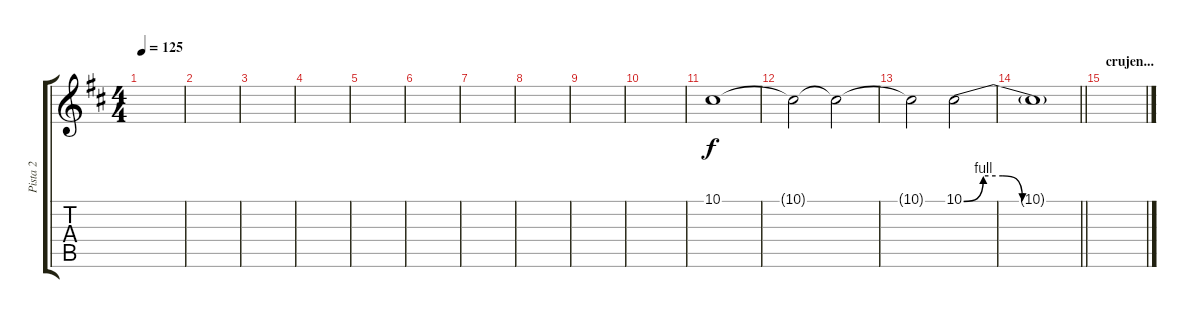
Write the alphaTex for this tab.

\track ("Pista 2" "Pista 2") {instrument recorder}
\staff {score tabs}
\tuning (Eb4 Bb3 Gb3 Db3 Ab2 Eb2) {hide}
\ts (4 4)
\tempo 125
\clef g2
\ks d
|
|
|
|
|
|
|
|
|
|
10.1.1{volume 15} |
10.1{t}.2 10.1{t}.2{volume 4} |
10.1{t}.2 10.1{be (custom 0 0 10 4 20 4 30 0 60 0)}.2{volume 8} |
\barLineRight lightlight
10.1{t}.1{volume 4} |
\section ("" "crujen...")
